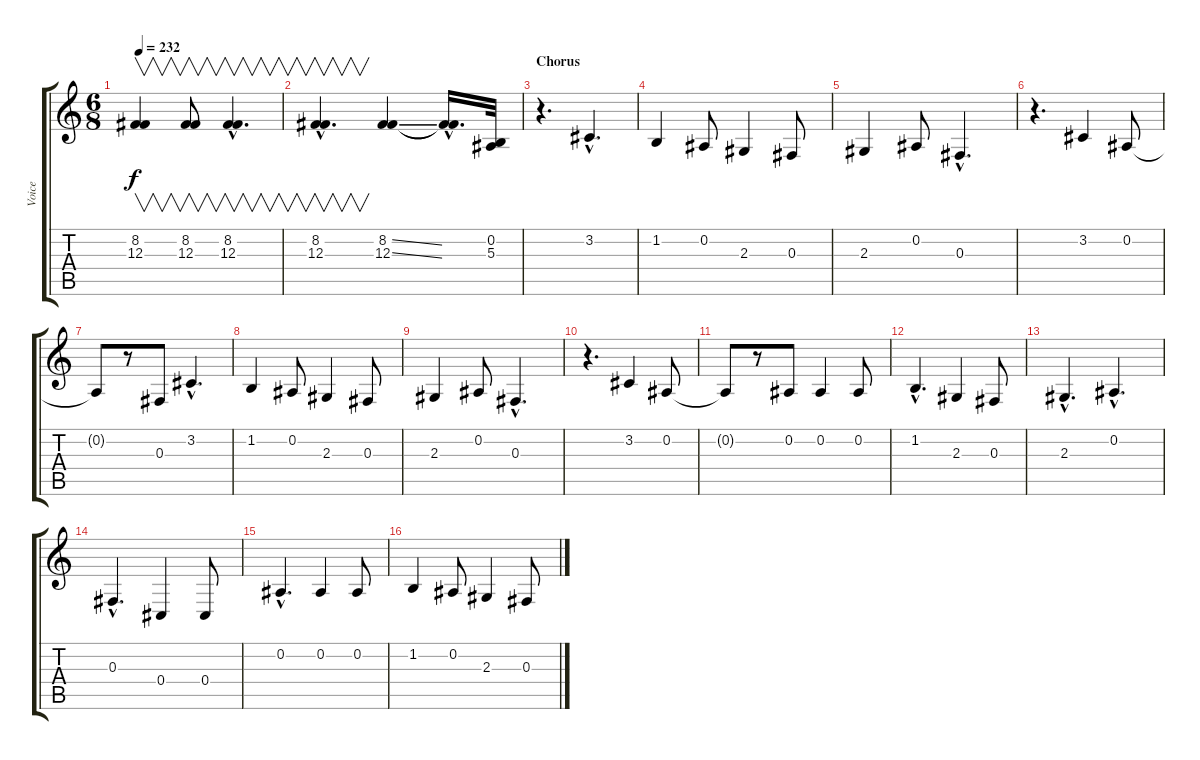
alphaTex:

\track ("Voice" "Voice") {instrument tenorsax}
\staff {score tabs}
\tuning (Eb4 Bb3 Gb3 Db3 Ab2 Eb2) {hide}
\ts (6 8)
\tempo 232
\clef g2
\ks c
(8.2 12.3).4{v dy f volume 16} (8.2 12.3).8{v} (8.2{hac} 12.3{hac}).4{v d} |
(8.2{hac} 12.3{hac}).4{v d} (8.2{ss} 12.3{ss}).4 (8.2{hac t} 12.3{hac t}).16{d} (0.2 5.3).32 |
\section ("" "Chorus")
r.4{d volume 16} 3.2{hac}.4{d} |
1.2.4 0.2.8 2.3.4 0.3.8 |
2.3.4 0.2.8 0.3{hac}.4{d} |
r.4{d} 3.2.4 0.2.8 |
0.2{t}.8 r.8 0.3.8 3.2{hac}.4{d} |
1.2.4 0.2.8 2.3.4 0.3.8 |
2.3.4 0.2.8 0.3{hac}.4{d} |
r.4{d volume 16} 3.2.4 0.2.8 |
0.2{t}.8 r.8 0.2.8 0.2.4 0.2.8 |
1.2{hac}.4{d} 2.3.4 0.3.8 |
2.3{hac}.4{d} 0.2{hac}.4{d} |
0.3{hac}.4{d} 0.4.4 0.4.8 |
0.2{hac}.4{d} 0.2.4 0.2.8 |
1.2.4 0.2.8 2.3.4 0.3.8
